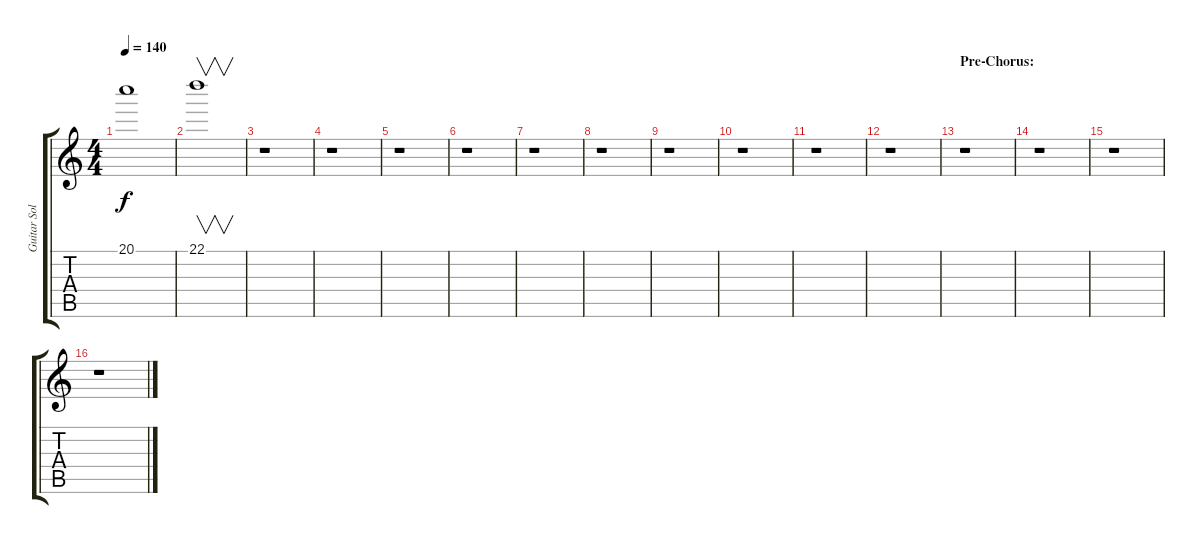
\track ("Guitar Solo" "Guitar Sol") {instrument distortionguitar}
\staff {score tabs}
\tuning (E4 B3 G3 D3 A2 E2) {hide}
\ts (4 4)
\tempo 140
\clef g2
\ks c
20.1.1{dy f} |
22.1.1{v} |
r.1 |
r.1 |
r.1 |
r.1 |
r.1 |
r.1 |
r.1 |
r.1 |
r.1 |
r.1 |
\section ("" "Pre-Chorus:")
r.1 |
r.1 |
r.1 |
r.1
